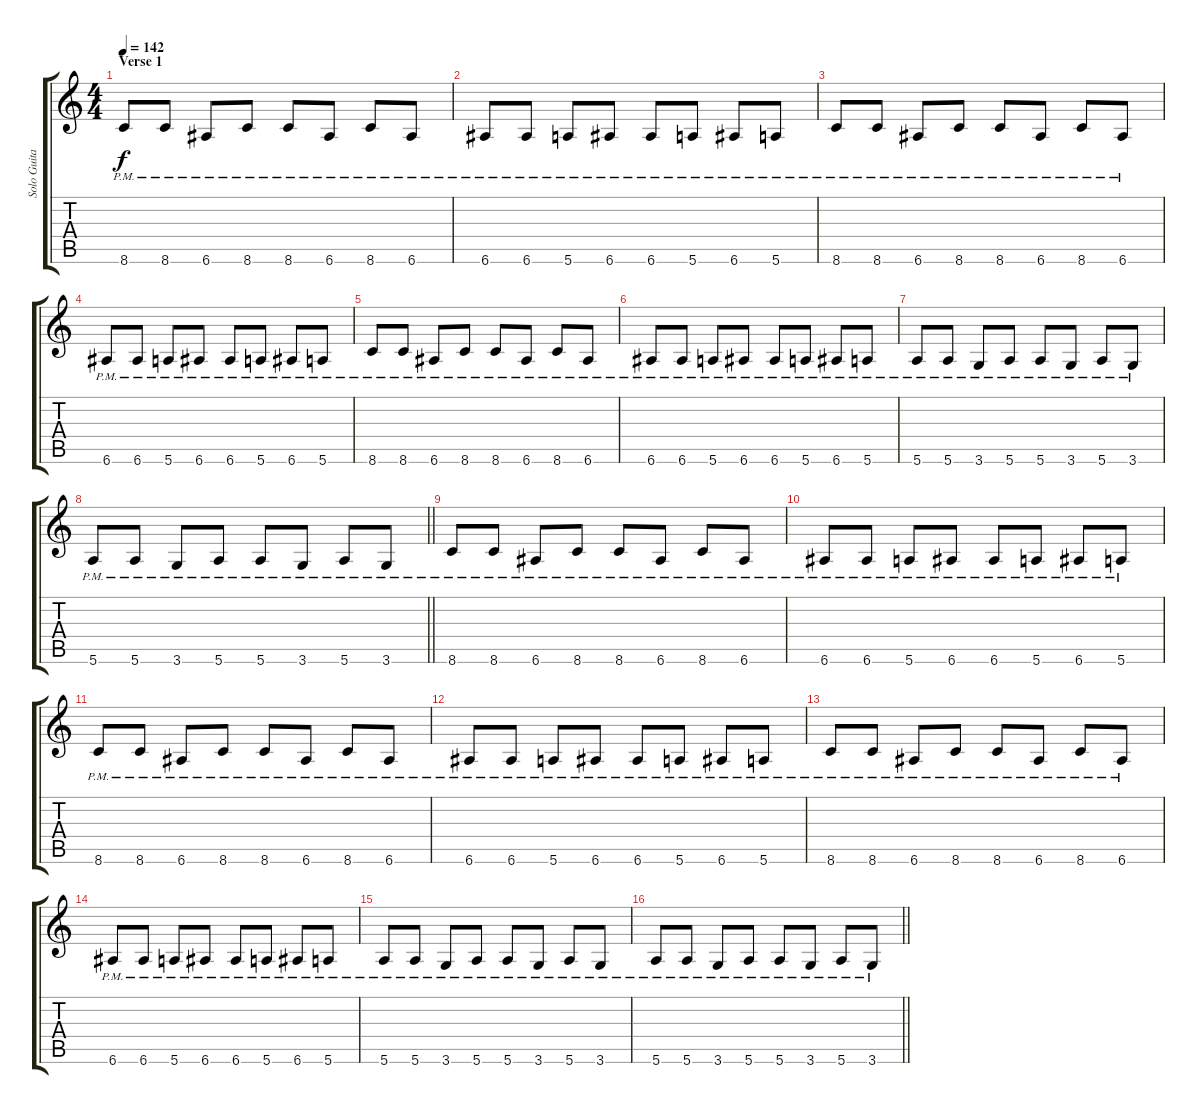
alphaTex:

\track ("Solo Guitar" "Solo Guita") {instrument electricguitarclean}
\staff {score tabs}
\tuning (E4 B3 G3 D3 A2 E2) {hide}
\ts (4 4)
\section ("" "Verse 1")
\tempo 142
\clef g2
\ks c
8.6{pm}.8{dy f} 8.6{pm}.8 6.6{pm}.8 8.6{pm}.8 8.6{pm}.8 6.6{pm}.8 8.6{pm}.8 6.6{pm}.8 |
6.6{pm}.8 6.6{pm}.8 5.6{pm}.8 6.6{pm}.8 6.6{pm}.8 5.6{pm}.8 6.6{pm}.8 5.6{pm}.8 |
8.6{pm}.8 8.6{pm}.8 6.6{pm}.8 8.6{pm}.8 8.6{pm}.8 6.6{pm}.8 8.6{pm}.8 6.6{pm}.8 |
6.6{pm}.8 6.6{pm}.8 5.6{pm}.8 6.6{pm}.8 6.6{pm}.8 5.6{pm}.8 6.6{pm}.8 5.6{pm}.8 |
8.6{pm}.8 8.6{pm}.8 6.6{pm}.8 8.6{pm}.8 8.6{pm}.8 6.6{pm}.8 8.6{pm}.8 6.6{pm}.8 |
6.6{pm}.8 6.6{pm}.8 5.6{pm}.8 6.6{pm}.8 6.6{pm}.8 5.6{pm}.8 6.6{pm}.8 5.6{pm}.8 |
5.6{pm}.8 5.6{pm}.8 3.6{pm}.8 5.6{pm}.8 5.6{pm}.8 3.6{pm}.8 5.6{pm}.8 3.6{pm}.8 |
\barLineRight lightlight
5.6{pm}.8 5.6{pm}.8 3.6{pm}.8 5.6{pm}.8 5.6{pm}.8 3.6{pm}.8 5.6{pm}.8 3.6{pm}.8 |
8.6{pm}.8 8.6{pm}.8 6.6{pm}.8 8.6{pm}.8 8.6{pm}.8 6.6{pm}.8 8.6{pm}.8 6.6{pm}.8 |
6.6{pm}.8 6.6{pm}.8 5.6{pm}.8 6.6{pm}.8 6.6{pm}.8 5.6{pm}.8 6.6{pm}.8 5.6{pm}.8 |
8.6{pm}.8 8.6{pm}.8 6.6{pm}.8 8.6{pm}.8 8.6{pm}.8 6.6{pm}.8 8.6{pm}.8 6.6{pm}.8 |
6.6{pm}.8 6.6{pm}.8 5.6{pm}.8 6.6{pm}.8 6.6{pm}.8 5.6{pm}.8 6.6{pm}.8 5.6{pm}.8 |
8.6{pm}.8 8.6{pm}.8 6.6{pm}.8 8.6{pm}.8 8.6{pm}.8 6.6{pm}.8 8.6{pm}.8 6.6{pm}.8 |
6.6{pm}.8 6.6{pm}.8 5.6{pm}.8 6.6{pm}.8 6.6{pm}.8 5.6{pm}.8 6.6{pm}.8 5.6{pm}.8 |
5.6{pm}.8 5.6{pm}.8 3.6{pm}.8 5.6{pm}.8 5.6{pm}.8 3.6{pm}.8 5.6{pm}.8 3.6{pm}.8 |
\barLineRight lightlight
5.6{pm}.8 5.6{pm}.8 3.6{pm}.8 5.6{pm}.8 5.6{pm}.8 3.6{pm}.8 5.6{pm}.8 3.6{pm}.8
